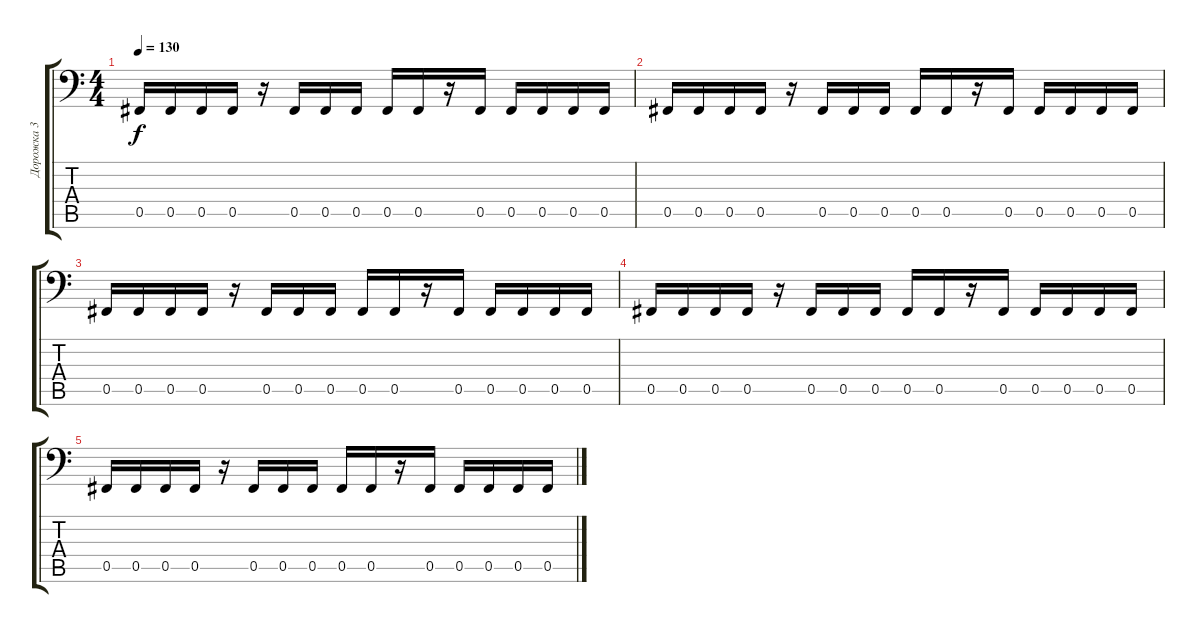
\track ("Дорожка 3" "Дорожка 3") {instrument electricbassfinger}
\staff {score tabs}
\tuning (Db3 Ab2 E2 B1 Gb1 B0) {hide}
\ts (4 4)
\tempo 130
\clef f4
\ks c
0.5.16{dy f} 0.5.16 0.5.16 0.5.16 r.16 0.5.16 0.5.16 0.5.16 0.5.16 0.5.16 r.16 0.5.16 0.5.16 0.5.16 0.5.16 0.5.16 |
0.5.16 0.5.16 0.5.16 0.5.16 r.16 0.5.16 0.5.16 0.5.16 0.5.16 0.5.16 r.16 0.5.16 0.5.16 0.5.16 0.5.16 0.5.16 |
0.5.16 0.5.16 0.5.16 0.5.16 r.16 0.5.16 0.5.16 0.5.16 0.5.16 0.5.16 r.16 0.5.16 0.5.16 0.5.16 0.5.16 0.5.16 |
0.5.16 0.5.16 0.5.16 0.5.16 r.16 0.5.16 0.5.16 0.5.16 0.5.16 0.5.16 r.16 0.5.16 0.5.16 0.5.16 0.5.16 0.5.16 |
0.5.16 0.5.16 0.5.16 0.5.16 r.16 0.5.16 0.5.16 0.5.16 0.5.16 0.5.16 r.16 0.5.16 0.5.16 0.5.16 0.5.16 0.5.16
